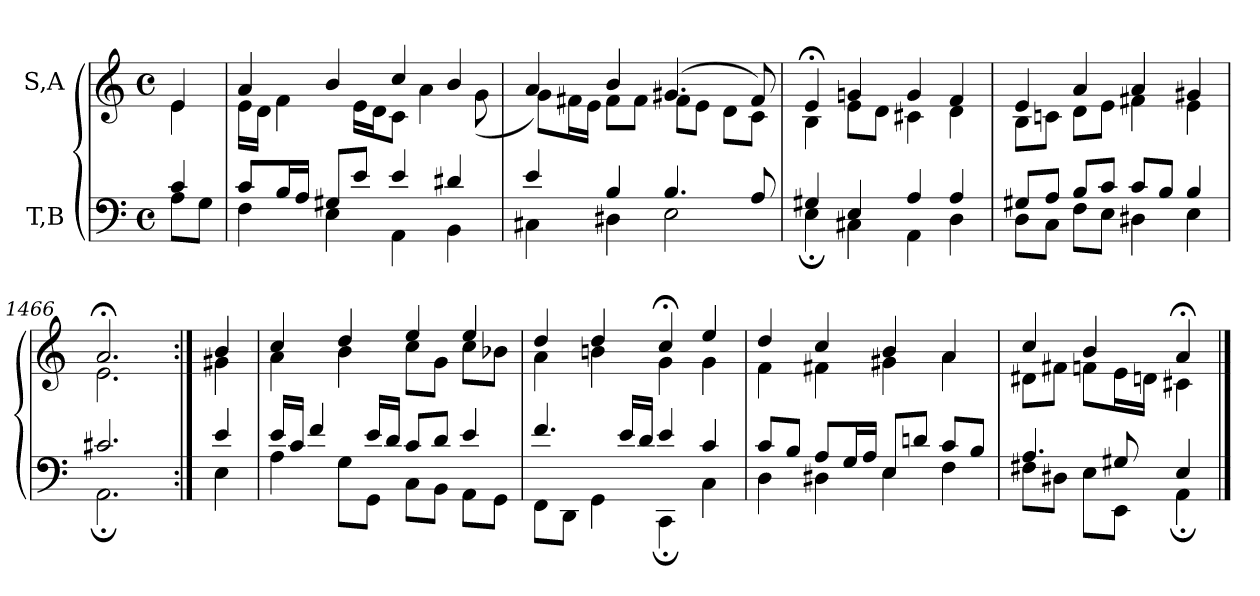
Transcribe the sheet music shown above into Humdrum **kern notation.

**kern	**kern
*part2	*part1
*staff2	*staff1
*I"T,B	*I"S,A
*clefF4	*clefG2
*k[]	*k[]
*M4/4	*M4/4
*met(c)	*met(c)
=	=
*^	*^
4c	8AL	4e	4e
.	8GJ	.	.
=1	=1	=1	=1
8cL	4F	4a	16eLL
.	.	.	16dJJ
16BL	.	.	4f
16AJJ	.	.	.
8G#XL	4E	4b	.
8eJ	.	.	16eLL
.	.	.	16dJ
4e	4AA	4cc	8cJ
.	.	.	4a
4d#X	4BB	4b	.
.	.	.	(<8g
=2	=2	=2	=2
4e	4C#X	4a	8gL)
.	.	.	16f#XL
.	.	.	16eJJ
4B	4D#X	4b	8f#L
.	.	.	8f#J
4.B	2E	(>4.g#X	8f#L
.	.	.	8eJ
.	.	.	8dL
8A	.	8f#)	8cJ
=3	=3	=3	=3
4G#X	4E;	4e;<	4B
4E	4C#X	4gn	8eL
.	.	.	8dJ
4A	4AA	4g	4c#X
4A	4D	4f	4d
=4	=4	=4	=4
8G#XL	8DL	4e	8BL
8AJ	8CJ	.	8cnJ
8BL	8FL	4a	8dL
8cJ	8EJ	.	8eJ
8cL	4D#X	4a	4f#X
8BJ	.	.	.
4B	4E	4g#X	4e
=1466	=1466	=1466	=1466
2.c#X	2.AA;	2.a;<	2.e
=1467:|!	=1467:|!	=1467:|!	=1467:|!
4e	4E	4b	4g#X
=7	=7	=7	=7
16eLL	4A	4cc	4a
16cJJ	.	.	.
4f	.	.	.
.	8GL	4dd	4b
16eLL	8GGJ	.	.
16dJJ	.	.	.
8cL	8CL	4ee	8ccL
8dJ	8BBJ	.	8gJ
4e	8AAL	4ee	8ccL
.	8GGJ	.	8b-XJ
=8	=8	=8	=8
4.f	8FFL	4dd	4a
.	8DDJ	.	.
.	4GG	4dd	4bn
16eLL	.	.	.
16dJJ	.	.	.
4e	4CC;	4cc;<	4g
4c	4C	4ee	4g
=9	=9	=9	=9
8cL	4D	4dd	4f
8BJ	.	.	.
8AL	4D#X	4cc	4f#X
16GL	.	.	.
16AJJ	.	.	.
8EL	4E	4b	4g#X
8dnJ	.	.	.
8cL	4F	4a	4a
8BJ	.	.	.
=1471	=1471	=1471	=1471
4.A	8F#XL	4cc	8d#XL
.	8D#XJ	.	8f#XJ
.	8EL	4b	8fnL
8G#X	8EEJ	.	16eL
.	.	.	16dnJJ
4E	4AA;	4a;<	4c#X
*v	*v	*	*
*	*v	*v
==	==
*-	*-
